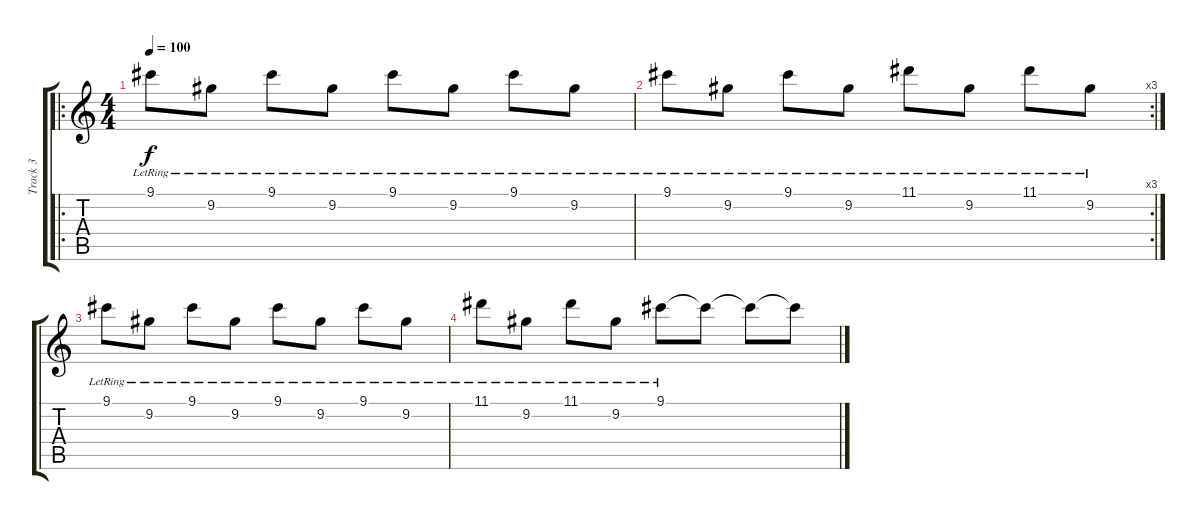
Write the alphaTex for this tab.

\track ("Track 3" "Track 3") {instrument distortionguitar}
\staff {score tabs}
\tuning (E4 B3 G3 D3 A2 D2) {hide}
\ro
\ts (4 4)
\tempo 100
\clef g2
\ks c
9.1{lr}.8{dy f} 9.2{lr}.8 9.1{lr}.8 9.2{lr}.8 9.1{lr}.8 9.2{lr}.8 9.1{lr}.8 9.2{lr}.8 |
\rc 3
9.1{lr}.8 9.2{lr}.8 9.1{lr}.8 9.2{lr}.8 11.1{lr}.8 9.2{lr}.8 11.1{lr}.8 9.2{lr}.8 |
9.1{lr}.8 9.2{lr}.8 9.1{lr}.8 9.2{lr}.8 9.1{lr}.8 9.2{lr}.8 9.1{lr}.8 9.2{lr}.8 |
11.1{lr}.8 9.2{lr}.8 11.1{lr}.8 9.2{lr}.8 9.1{lr}.8 9.1{t}.8 9.1{t}.8 9.1{t}.8
